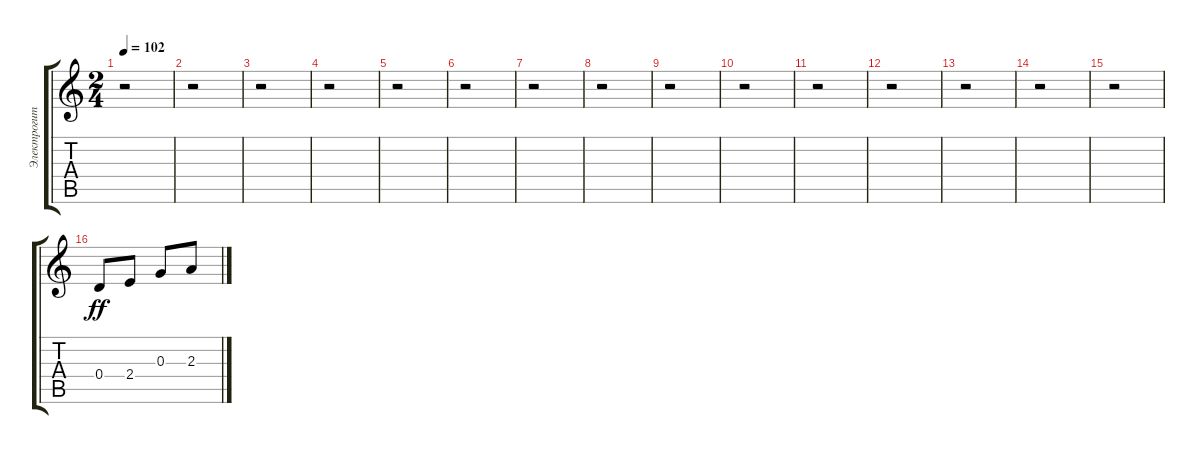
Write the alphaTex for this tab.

\track ("Электрогитара" "Электрогит") {instrument distortionguitar}
\staff {score tabs}
\tuning (E4 B3 G3 D3 A2 E2) {hide}
\ts (2 4)
\tempo 102
\clef g2
\ks c
r.2{dy f} |
r.2 |
r.2 |
r.2 |
r.2 |
r.2 |
r.2 |
r.2 |
r.2 |
r.2 |
r.2 |
r.2 |
r.2 |
r.2 |
r.2 |
0.4.8{dy ff volume 16} 2.4.8 0.3.8 2.3.8
